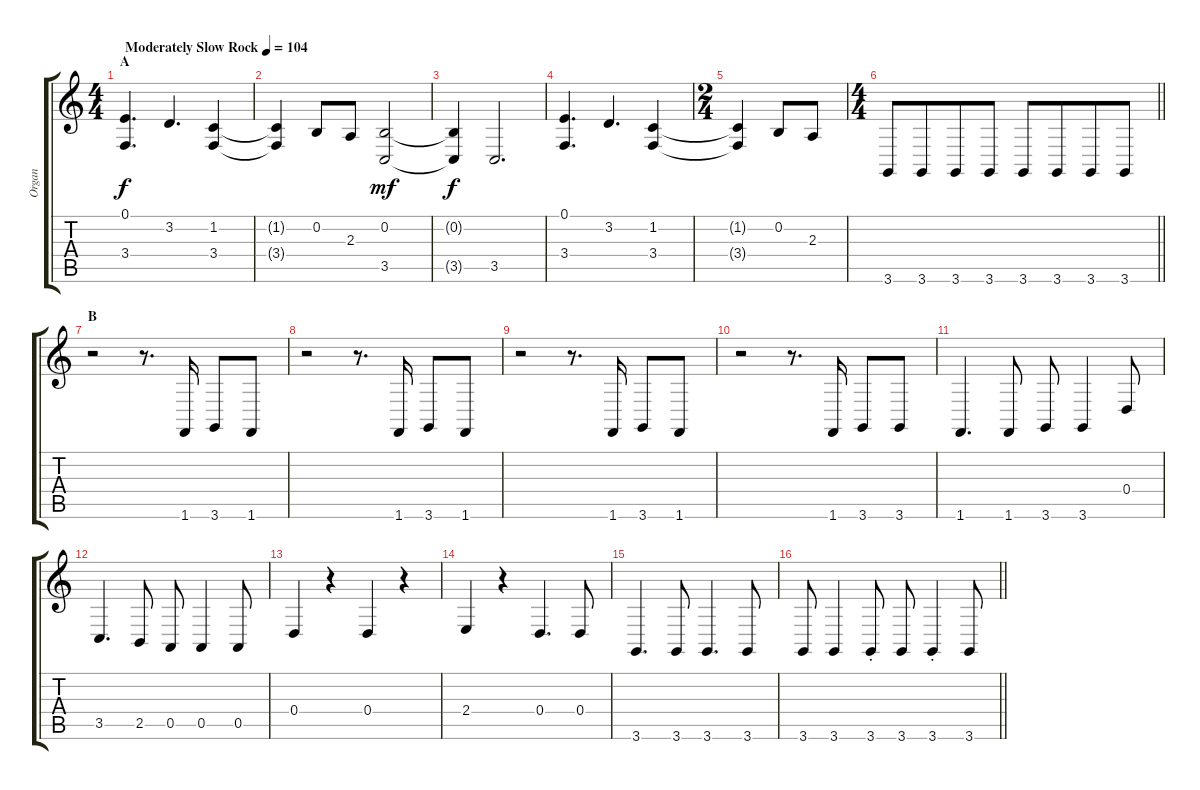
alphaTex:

\track ("Organ" "Organ") {instrument drawbarorgan}
\staff {score tabs}
\tuning (E4 B3 G3 D3 A2 E2) {hide}
\ts (4 4)
\section ("" "A")
\tempo (104 "Moderately Slow Rock")
\clef g2
\ks c
(0.1 3.4).4{d dy f instrument drawbarorgan} 3.2.4{d} (1.2 3.4).4 |
(1.2{t} 3.4{t}).4 0.2.8 2.3.8 (0.2 3.5).2{dy mf} |
(0.2{t} 3.5{t}).4{dy f} 3.5.2{d} |
(0.1 3.4).4{d} 3.2.4{d} (1.2 3.4).4 |
\ts (2 4)
(1.2{t} 3.4{t}).4 0.2.8 2.3.8 |
\ts (4 4)
\barLineRight lightlight
3.6.8 3.6.8{beam merge} 3.6.8 3.6.8 3.6.8 3.6.8{beam merge} 3.6.8 3.6.8 |
\section ("" "B")
r.2 r.8{d} 1.6.16 3.6.8 1.6.8 |
r.2 r.8{d} 1.6.16 3.6.8 1.6.8 |
r.2 r.8{d} 1.6.16 3.6.8 1.6.8 |
r.2 r.8{d} 1.6.16 3.6.8 3.6.8 |
1.6.4{d} 1.6.8 3.6.8 3.6.4 0.4.8 |
3.5.4{d} 2.5.8 0.5.8 0.5.4 0.5.8 |
0.4.4 r.4 0.4.4 r.4 |
2.4.4 r.4 0.4.4{d} 0.4.8 |
3.6.4{d} 3.6.8 3.6.4{d} 3.6.8 |
\barLineRight lightlight
3.6.8 3.6.4 3.6{st}.8 3.6.8 3.6{st}.4 3.6.8
